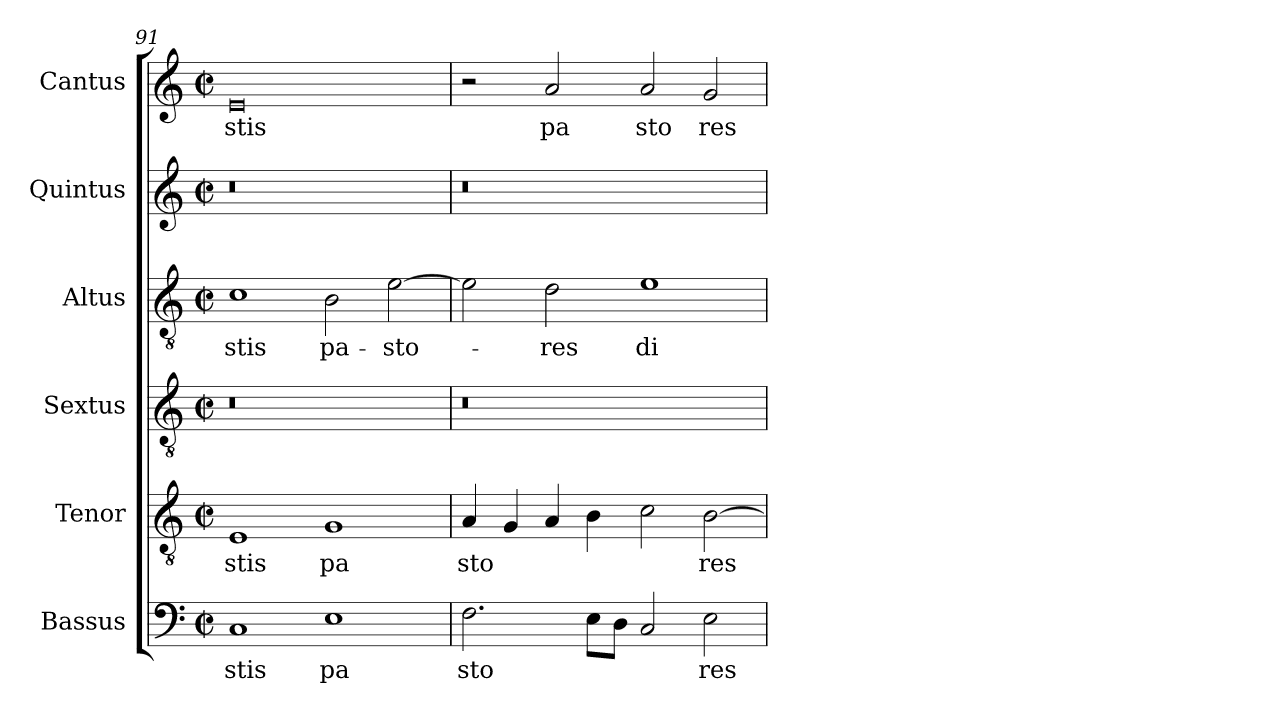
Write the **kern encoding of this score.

**kern	**text	**kern	**text	**kern	**kern	**text	**kern	**kern	**text
*part6	*part6	*part5	*part5	*part4	*part3	*part3	*part2	*part1	*part1
*staff6	*staff6	*staff5	*staff5	*staff4	*staff3	*staff3	*staff2	*staff1	*staff1
*I"Bassus	*	*I"Tenor	*	*I"Sextus	*I"Altus	*	*I"Quintus	*I"Cantus	*
*clefF4	*	*clefGv2	*	*clefGv2	*clefGv2	*	*clefG2	*clefG2	*
*M2/2	*	*M2/2	*	*M2/2	*M2/2	*	*M2/2	*M2/2	*
*met(c|)	*	*met(c|)	*	*met(c|)	*met(c|)	*	*met(c|)	*met(c|)	*
=91	=91	=91	=91	=91	=91	=91	=91	=91	=91
!	!LO:LY:b:cj	!	!LO:LY:b:cj	!	!	!LO:LY:b:cj	!	!	!LO:LY:b:cj
1C	stis	1E	stis	0r	1c	-stis	0r	0e	stis
!	!LO:LY:b:cj	!	!LO:LY:b:cj	!	!	!LO:LY:b:cj	!	!	!
1E	pa	1G	pa	.	2B\	pa-	.	.	.
!	!	!	!	!	!	!LO:LY:b	!	!	!
.	.	.	.	.	[>2e\	-sto-	.	.	.
=92	=92	=92	=92	=92	=92	=92	=92	=92	=92
!	!LO:LY:b	!	!LO:LY:b	!	!	!	!	!	!
2.F\	sto	4A/	sto	0r	2e\]	.	0r	2r	.
.	.	4G/	.	.	.	.	.	.	.
!	!	!	!	!	!	!LO:LY:b:cj	!	!	!LO:LY:b:cj
.	.	4A/	.	.	2d\	-res	.	2a/	pa
8E\L	.	4B\	.	.	.	.	.	.	.
8D\J	.	.	.	.	.	.	.	.	.
!	!	!	!	!	!	!LO:LY:b:cj	!	!	!LO:LY:b:cj
2C/	.	2c\	.	.	1e	di-	.	2a/	sto
!	!LO:LY:b:cj	!	!LO:LY:b	!	!	!	!	!	!LO:LY:b:cj
2E\	res	[>2B\	res	.	.	.	.	2g/	res
=	=	=	=	=	=	=	=	=	=
*-	*-	*-	*-	*-	*-	*-	*-	*-	*-
